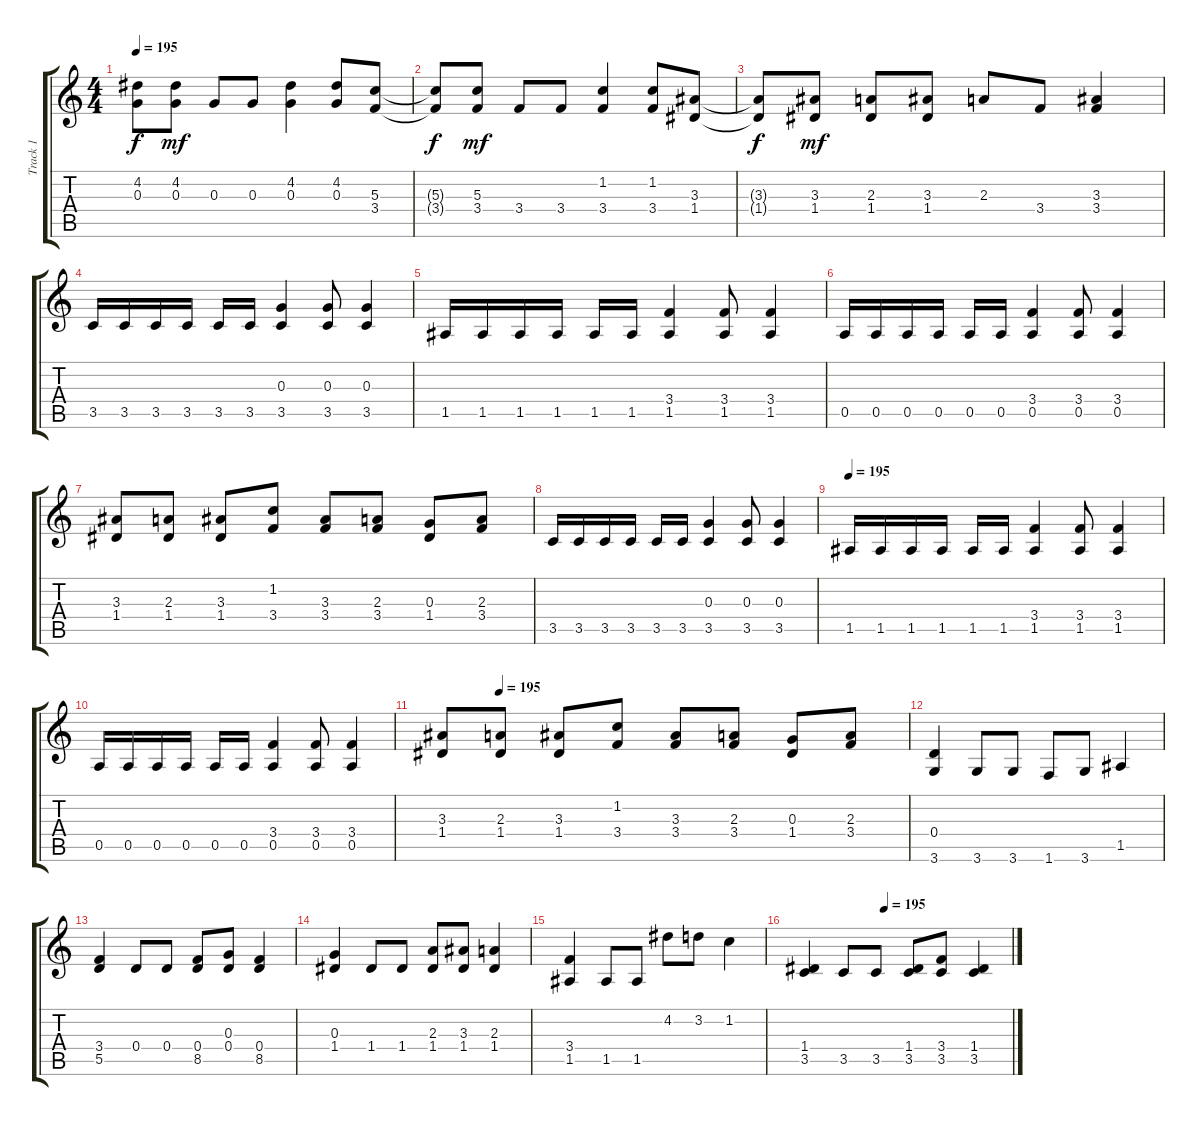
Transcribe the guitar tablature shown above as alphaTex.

\track ("Track 1" "Track 1") {instrument distortionguitar}
\staff {score tabs}
\tuning (E4 B3 G3 D3 A2 E2) {hide}
\ts (4 4)
\tempo 195
\clef g2
\ks c
(4.2{t} 0.3{t}).8{dy f} (4.2 0.3).8{dy mf} 0.3.8 0.3.8 (4.2 0.3).4 (4.2 0.3).8 (5.3 3.4).8 |
(5.3{t} 3.4{t}).8{dy f} (5.3 3.4).8{dy mf} 3.4.8 3.4.8 (1.2 3.4).4 (1.2 3.4).8 (3.3 1.4).8 |
(3.3{t} 1.4{t}).8{dy f} (3.3 1.4).8{dy mf} (2.3 1.4).8 (3.3 1.4).8 2.3.8 3.4.8 (3.3 3.4).4 |
3.5.16 3.5.16 3.5.16 3.5.16 3.5.16 3.5.16 (0.3 3.5).4 (0.3 3.5).8 (0.3 3.5).4 |
1.5.16 1.5.16 1.5.16 1.5.16 1.5.16 1.5.16 (3.4 1.5).4 (3.4 1.5).8 (3.4 1.5).4 |
0.5.16 0.5.16 0.5.16 0.5.16 0.5.16 0.5.16 (3.4 0.5).4 (3.4 0.5).8 (3.4 0.5).4 |
(3.3 1.4).8 (2.3 1.4).8 (3.3 1.4).8 (1.2 3.4).8 (3.3 3.4).8 (2.3 3.4).8 (0.3 1.4).8 (2.3 3.4).8 |
3.5.16 3.5.16 3.5.16 3.5.16 3.5.16 3.5.16 (0.3 3.5).4 (0.3 3.5).8 (0.3 3.5).4 |
\tempo 195
1.5.16 1.5.16 1.5.16 1.5.16 1.5.16 1.5.16 (3.4 1.5).4 (3.4 1.5).8 (3.4 1.5).4 |
0.5.16 0.5.16 0.5.16 0.5.16 0.5.16 0.5.16 (3.4 0.5).4 (3.4 0.5).8 (3.4 0.5).4 |
\tempo (195 0.125)
(3.3 1.4).8 (2.3 1.4).8 (3.3 1.4).8 (1.2 3.4).8 (3.3 3.4).8 (2.3 3.4).8 (0.3 1.4).8 (2.3 3.4).8 |
(0.4 3.6).4 3.6.8 3.6.8 1.6.8 3.6.8 1.5.4 |
(3.4 5.5).4 0.4.8 0.4.8 (0.4 8.5).8 (0.3 0.4).8 (0.4 8.5).4 |
(0.3 1.4).4 1.4.8 1.4.8 (2.3 1.4).8 (3.3 1.4).8 (2.3 1.4).4 |
(3.4 1.5).4 1.5.8 1.5.8 4.2.8 3.2.8 1.2.4 |
\tempo (195 0.375)
(1.4 3.5).4 3.5.8 3.5.8 (1.4 3.5).8 (3.4 3.5).8 (1.4 3.5).4
